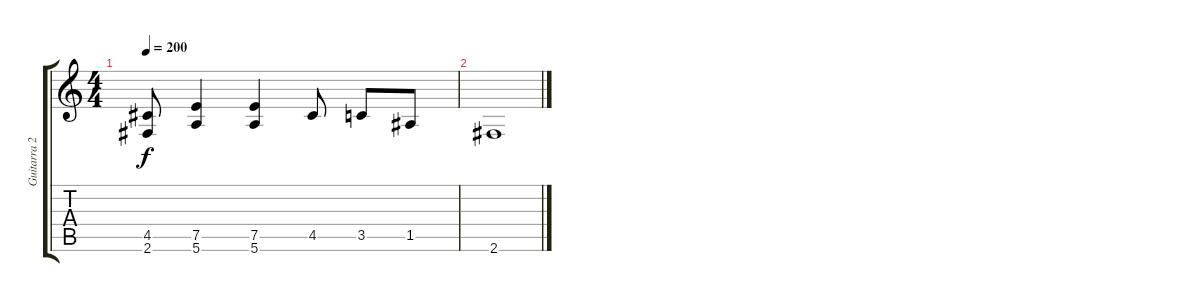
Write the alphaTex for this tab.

\track ("Guitarra 2 (Aldana)" "Guitarra 2") {instrument electricguitarmuted}
\staff {score tabs}
\tuning (E4 B3 G3 D3 A2 E2) {hide}
\ts (4 4)
\tempo 200
\clef g2
\ks c
(4.5 2.6).8{dy f} (7.5 5.6).4 (7.5 5.6).4 4.5.8 3.5.8 1.5.8 |
2.6.1
